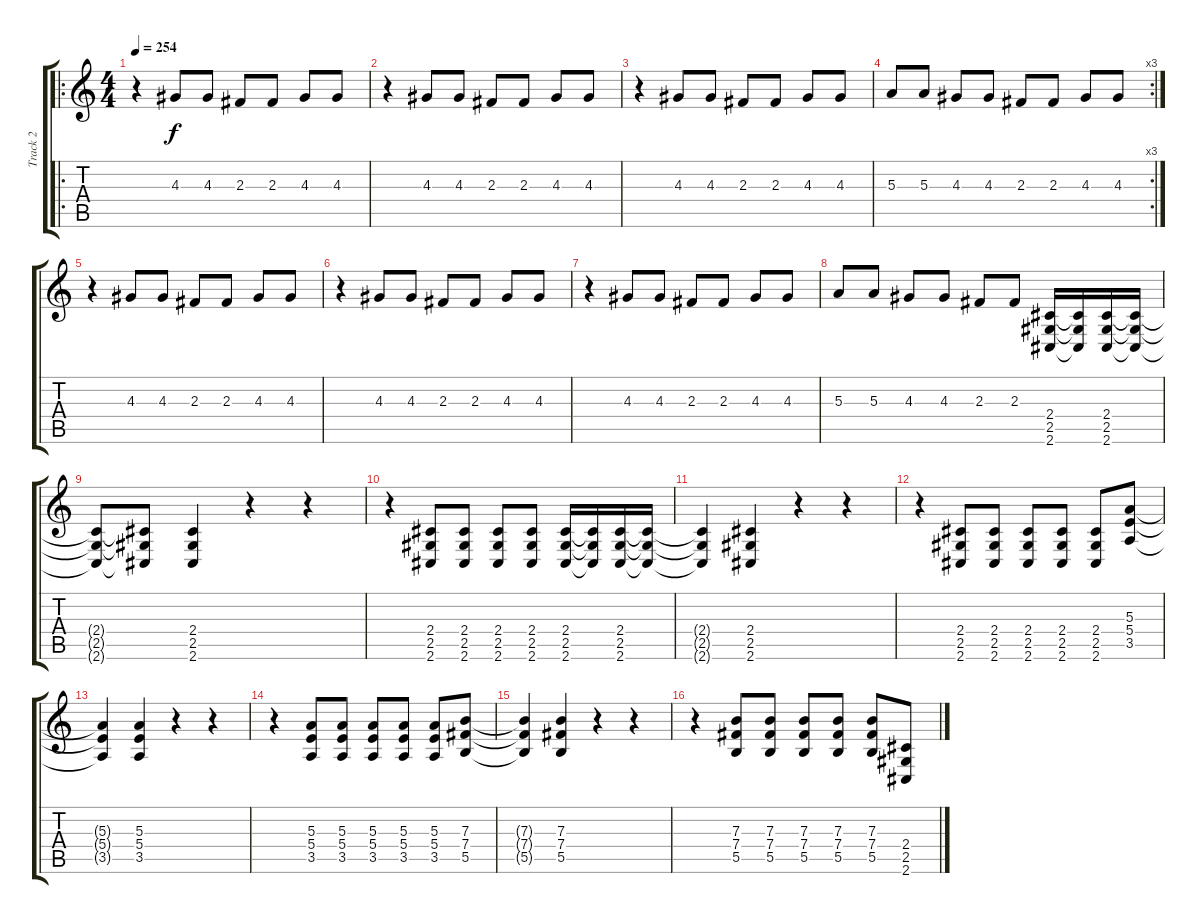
\track ("Track 2" "Track 2") {instrument distortionguitar}
\staff {score tabs}
\tuning (Db4 Ab3 E3 B2 Gb2 B1) {hide}
\ro
\ts (4 4)
\tempo 254
\clef g2
\ks c
r.4{dy f instrument distortionguitar} 4.3.8 4.3.8 2.3.8 2.3.8 4.3.8 4.3.8 |
r.4 4.3.8 4.3.8 2.3.8 2.3.8 4.3.8 4.3.8 |
r.4 4.3.8 4.3.8 2.3.8 2.3.8 4.3.8 4.3.8 |
\rc 3
5.3.8 5.3.8 4.3.8 4.3.8 2.3.8 2.3.8 4.3.8 4.3.8 |
r.4 4.3.8 4.3.8 2.3.8 2.3.8 4.3.8 4.3.8 |
r.4 4.3.8 4.3.8 2.3.8 2.3.8 4.3.8 4.3.8 |
r.4 4.3.8 4.3.8 2.3.8 2.3.8 4.3.8 4.3.8 |
5.3.8 5.3.8 4.3.8 4.3.8 2.3.8 2.3.8 (2.4 2.5 2.6).16 (2.4{t} 2.5{t} 2.6{t}).16 (2.4 2.5 2.6).16 (2.4{t} 2.5{t} 2.6{t}).16 |
(2.4{t} 2.5{t} 2.6{t}).8 (2.4{t} 2.5{t} 2.6{t}).8 (2.4 2.5 2.6).4 r.4 r.4 |
r.4 (2.4 2.5 2.6).8 (2.4 2.5 2.6).8 (2.4 2.5 2.6).8 (2.4 2.5 2.6).8 (2.4 2.5 2.6).16 (2.4{t} 2.5{t} 2.6{t}).16 (2.4 2.5 2.6).16 (2.4{t} 2.5{t} 2.6{t}).16 |
(2.4{t} 2.5{t} 2.6{t}).4 (2.4 2.5 2.6).4 r.4 r.4 |
r.4 (2.4 2.5 2.6).8 (2.4 2.5 2.6).8 (2.4 2.5 2.6).8 (2.4 2.5 2.6).8 (2.4 2.5 2.6).8 (5.3 5.4 3.5).8 |
(5.3{t} 5.4{t} 3.5{t}).4 (5.3 5.4 3.5).4 r.4 r.4 |
r.4 (5.3 5.4 3.5).8 (5.3 5.4 3.5).8 (5.3 5.4 3.5).8 (5.3 5.4 3.5).8 (5.3 5.4 3.5).8 (7.3 7.4 5.5).8 |
(7.3{t} 7.4{t} 5.5{t}).4 (7.3 7.4 5.5).4 r.4 r.4 |
r.4 (7.3 7.4 5.5).8 (7.3 7.4 5.5).8 (7.3 7.4 5.5).8 (7.3 7.4 5.5).8 (7.3 7.4 5.5).8 (2.4 2.5 2.6).8
